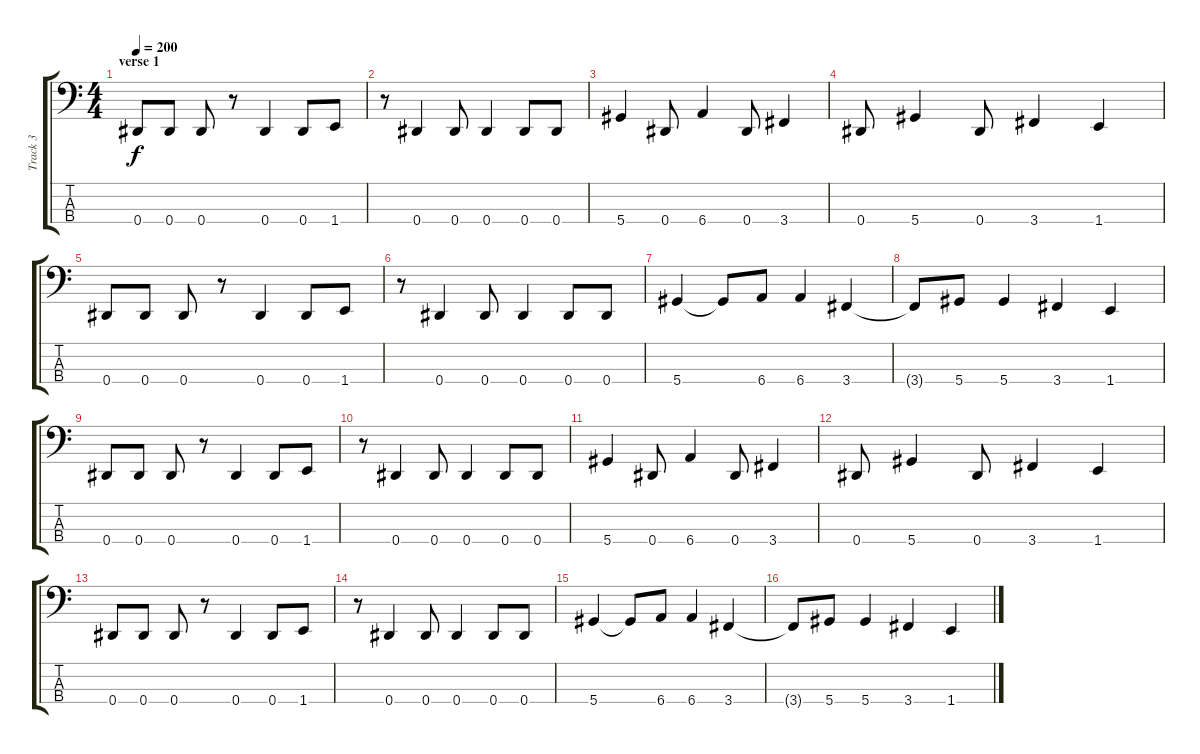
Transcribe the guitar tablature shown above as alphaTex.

\track ("Track 3" "Track 3") {instrument electricbasspick}
\staff {score tabs}
\tuning (Gb2 Db2 Ab1 Eb1) {hide}
\ts (4 4)
\section ("" "verse 1")
\tempo 200
\clef f4
\ks c
0.4.8{dy f} 0.4.8 0.4.8 r.8 0.4.4 0.4.8 1.4.8 |
r.8 0.4.4 0.4.8 0.4.4 0.4.8 0.4.8 |
5.4.4 0.4.8 6.4.4 0.4.8 3.4.4 |
0.4.8 5.4.4 0.4.8 3.4.4 1.4.4 |
0.4.8 0.4.8 0.4.8 r.8 0.4.4 0.4.8 1.4.8 |
r.8 0.4.4 0.4.8 0.4.4 0.4.8 0.4.8 |
5.4.4 5.4{t}.8 6.4.8 6.4.4 3.4.4 |
3.4{t}.8 5.4.8 5.4.4 3.4.4 1.4.4 |
0.4.8 0.4.8 0.4.8 r.8 0.4.4 0.4.8 1.4.8 |
r.8 0.4.4 0.4.8 0.4.4 0.4.8 0.4.8 |
5.4.4 0.4.8 6.4.4 0.4.8 3.4.4 |
0.4.8 5.4.4 0.4.8 3.4.4 1.4.4 |
0.4.8 0.4.8 0.4.8 r.8 0.4.4 0.4.8 1.4.8 |
r.8 0.4.4 0.4.8 0.4.4 0.4.8 0.4.8 |
5.4.4 5.4{t}.8 6.4.8 6.4.4 3.4.4 |
3.4{t}.8 5.4.8 5.4.4 3.4.4 1.4.4
